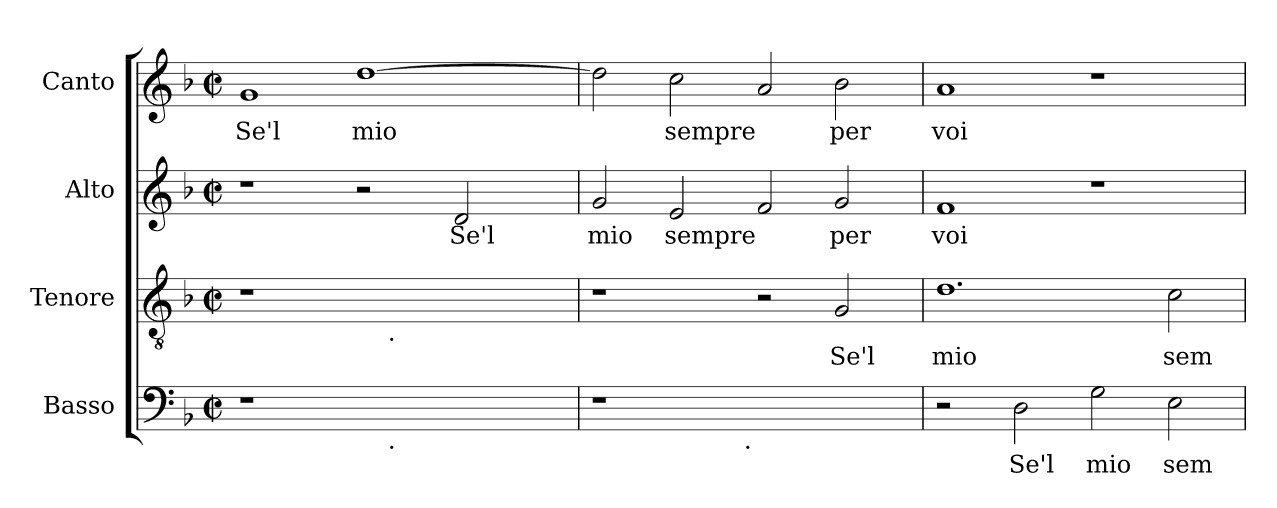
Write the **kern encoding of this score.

**kern	**text	**kern	**text	**kern	**text	**kern	**text
*part4	*part4	*part3	*part3	*part2	*part2	*part1	*part1
*staff4	*staff4	*staff3	*staff3	*staff2	*staff2	*staff1	*staff1
*I"Basso	*	*I"Tenore	*	*I"Alto	*	*I"Canto	*
!!LO:PB:g=z
*stria5	*	*stria5	*	*stria5	*	*stria5	*
*clefF4	*	*clefGv2	*	*clefG2	*	*clefG2	*
*k[b-]	*	*k[b-]	*	*k[b-]	*	*k[b-]	*
*F:	*	*F:	*	*F:	*	*F:	*
*M2/2	*	*M2/2	*	*M2/2	*	*M2/2	*
*met(c|)	*	*met(c|)	*	*met(c|)	*	*met(c|)	*
=1	=1	=1	=1	=1	=1	=1	=1
!	!	!	!	!	!	!	!LO:LY:b:cj
1r	.	1r	.	1r	.	1g	Se'l
!	!	!	!	!	!	!	!LO:LY:b:cj
16..ryy	.	16..ryy	.	2r	.	[>1dd	mio
!	!	!LO:TX:b:t=.	!	!	!	!	!
!LO:TX:b:t=.	!	!	!	!	!	!	!
2ryy	.	2ryy	.	.	.	.	.
!	!	!	!	!	!LO:LY:b:cj	!	!
.	.	.	.	2d/	Se'l	.	.
4ryy	.	4ryy	.	.	.	.	.
8ryy	.	8ryy	.	.	.	.	.
64ryy	.	64ryy	.	.	.	.	.
=2	=2	=2	=2	=2	=2	=2	=2
!	!	!	!	!	!LO:LY:b:cj	!	!LO:LY:b:cj
*^	*	*	*	*	*	*	*
1r	2ryy	.	1r	.	2g/	mio	2dd\]	.
!	!	!	!	!	!	!LO:LY:b:cj	!	!LO:LY:b:cj
.	4...ryy	.	.	.	2e/	sempre	2cc\	sempre
!	!LO:TX:b:t=.	!	!	!	!	!	!	!
.	1ryy	.	.	.	.	.	.	.
!	!	!	!	!	!	!LO:LY:b:cj	!	!LO:LY:b:cj
1ryy	.	.	2r	.	2f/	.	2a/	.
!	!	!	!	!LO:LY:b:cj	!	!LO:LY:b:cj	!	!LO:LY:b:cj
.	.	.	2G/	Se'l	2g/	per	2b-\	per
.	32ryy	.	.	.	.	.	.	.
=3	=3	=3	=3	=3	=3	=3	=3	=3
!	!	!	!	!LO:LY:b:cj	!	!LO:LY:b:cj	!	!LO:LY:b:cj
*v	*v	*	*	*	*	*	*	*
2r	.	1.d	mio	1f	voi	1a	voi
!	!LO:LY:b:cj	!	!	!	!	!	!
2D\	Se'l	.	.	.	.	.	.
!	!LO:LY:b:cj	!	!	!	!	!	!
2G\	mio	.	.	1r	.	1r	.
!	!LO:LY:b:cj	!	!LO:LY:b:cj	!	!	!	!
2E\	sem	2c\	sem-	.	.	.	.
=	=	=	=	=	=	=	=
*-	*-	*-	*-	*-	*-	*-	*-
